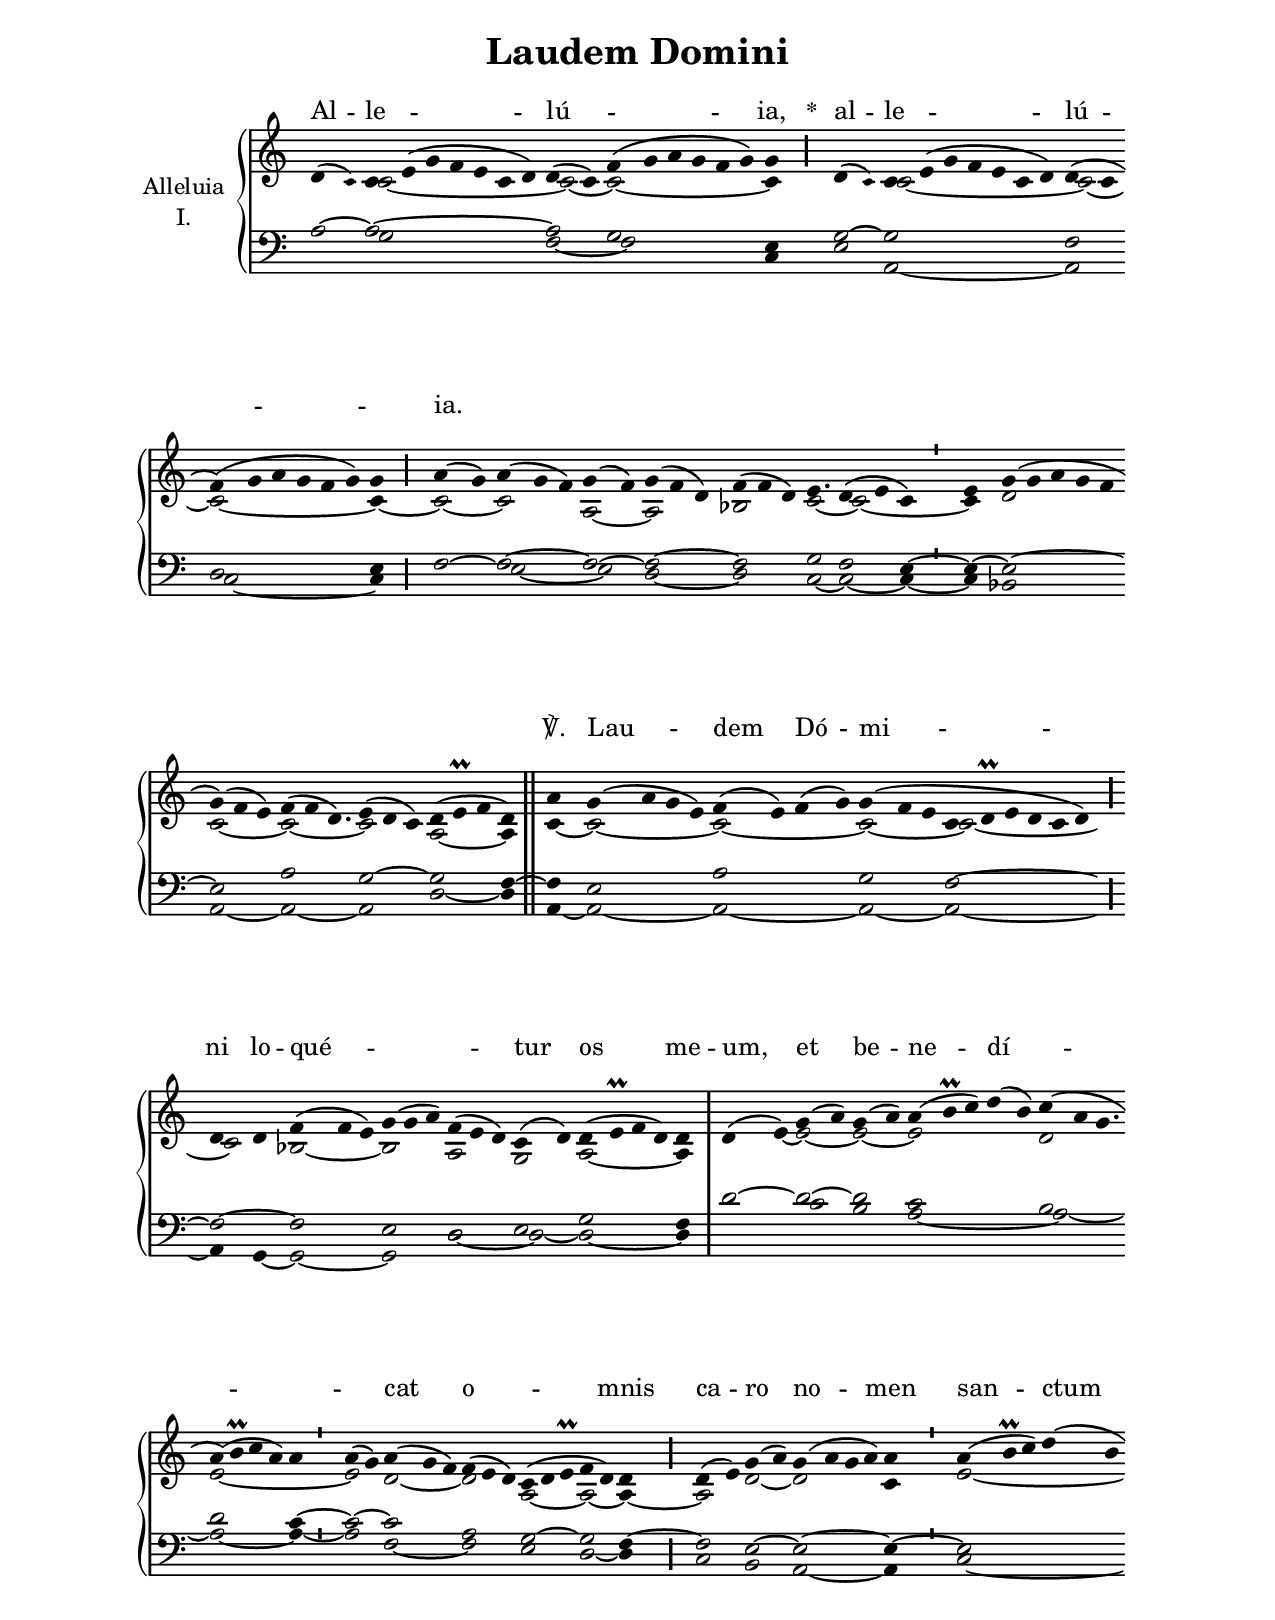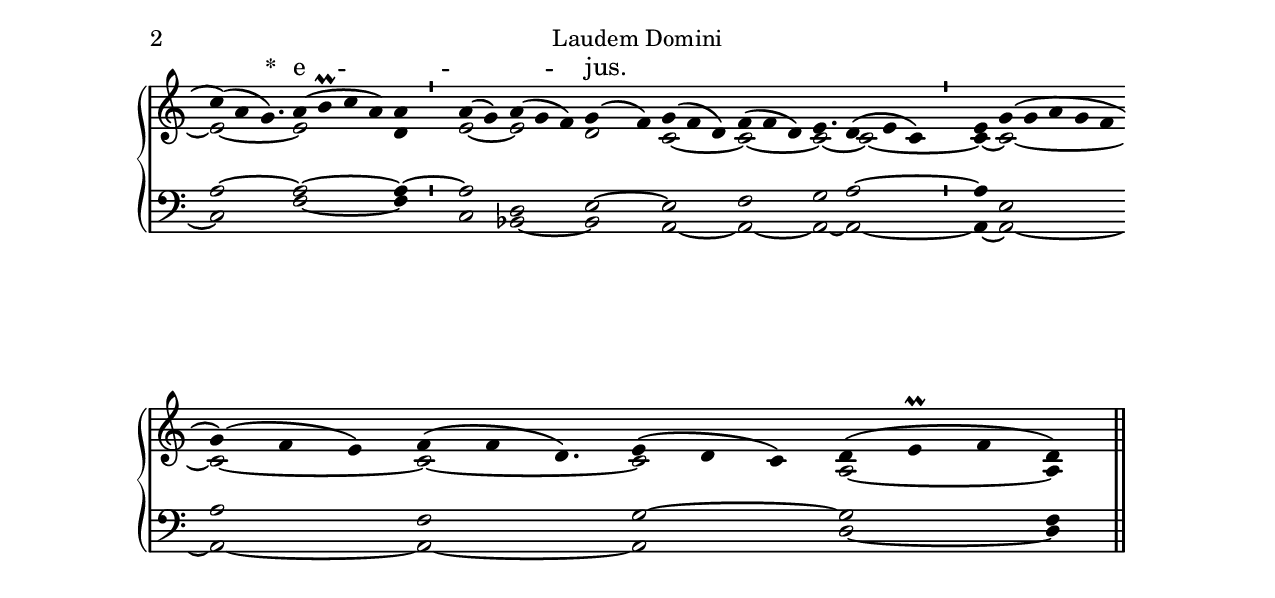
\version "2.18"
\include "gregorian.ly"
\include "noh2.ily"


%Page reference: page i.91
%(volume.page)

global = {
 \key d \dorian
 \cadenzaOn 
}

\header {
  title = \markup \center-column {"Laudem Domini" \vspace #1 }
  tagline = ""
  composer = ""
}

\paper {
 #(include-special-characters)
  oddHeaderMarkup = \markup \fill-line {
    \line {}
    \center-column {
      \on-the-fly #first-page     " "
      \on-the-fly #not-first-page "Laudem Domini"
    }
    \line { \on-the-fly #print-page-number-check-first \fromproperty #'page:page-number-string }
  }
  evenHeaderMarkup = \markup \fill-line {
    \line { \on-the-fly #print-page-number-check-first \fromproperty #'page:page-number-string }
    \center-column { "Laudem Domini" }
    \line {}
  }
}

chantText = \lyricmode {
Al -- le -- _ lú -- _ ia, 
\set stanza = " * " 
al -- le -- _ lú -- _ ia. 
_ _ _ _ _ _ _ _ _ _ _ ℣. 
Lau -- dem Dó -- mi -- ni 
lo -- qué -- _ _ tur os me -- um, 
et be -- ne -- dí -- _ _ _ cat o -- _ mnis ca -- ro 
no -- men san -- ctum 
\set stanza = " * " e -- _ _ _ jus. _ _ _ _ _ _ _ _ _ _ _ }

chantMusic = {
\tieDown   d'4 ( \once \tweak #'font-size #-4 c' ) c'4 e'4 ( g'4 f'4 e'4 c'4 d'4) d'4 ( c'4) f'4 ( g'4 a'4 g'4 f'4 g'4) g'4 \divisioMaior
  d'4 ( \once \tweak #'font-size #-4 c' ) c'4 e'4 ( g'4 f'4 e'4 c'4 d'4) d'4 ( c'4 \forceBreak
) f'4 ( g'4 a'4 g'4 f'4 g'4) g'4 \divisioMaior
 a'4 ( g'4) a'4 ( g'4 f'4) g'4 ( f'4) g'4 ( f'4 d'4) f'4 ( f'4 d'4) e'4. d'4 ( e'4 c'4) \divisioMinima
 e'4 g'4 ( g'4 a'4 g'4 f'4 \forceBreak
) g'4 ( f'4 e'4) f'4 ( f'4 d'4.) e'4 ( d'4 c'4) d'4 ( e'\prall f'4 d'4) \finalis
 a'4 g'4 ( a'4 g'4 e'4) f'4 ( e'4) f'4 ( g'4) g'4 ( f'4 e'4 c'4 d'\prall e'4 d'4 c'4 d'4) \divisioMaior \forceBreak

 d'4 d'4 f'4 ( f'4 e'4) g'4 ( g'4 a'4) f'4 ( e'4 d'4) c'4 ( d'4) d'4 ( e'\prall f'4 d'4) d'4 \divisioMaxima
 d'4 ( e'4) g'4 ( a'4) g'4 ( a'4) a'4 ( b'\prall c''4) d''4 ( b'4) c''4 ( a'4 g'4. \forceBreak
) a'4 ( b'\prall c''4 a'4) a'4 \divisioMinima
 a'4 ( g'4) a'4 ( g'4 f'4) f'4 ( e'4 d'4) c'4 ( d'4 e'\prall f'4 d'4) d'4 \divisioMaior
 d'4 ( e'4) g'4 ( a'4) g'4 ( a'4 g'4 a'4) a'4 \divisioMinima
 a'4 ( b'\prall c''4) d''4 ( b'4 \forceBreak
) c''4 ( a'4 g'4.) a'4 ( b'\prall c''4 a'4) a'4 \divisioMinima
 a'4 ( g'4) a'4 ( g'4 f'4) g'4 ( f'4) g'4 ( f'4 d'4) f'4 ( f'4 d'4) e'4. d'4 ( e'4 c'4) \divisioMinima
 e'4 g'4 ( g'4 a'4 g'4 f'4 \forceBreak
) g'4 ( f'4 e'4) f'4 ( f'4 d'4.) e'4 ( d'4 c'4) d'4 ( e'\prall f'4 d'4) \finalis

}

altoMusic = {
r2 c'2*7/2 ~ c'2 ~ c'2*6/2 ~ c'4 r2 c'2*7/2 ~ c'2 ~ c'2*6/2 ~ c'4 ~ \divisioMaior
c'2 ~ c'2*3/2 a2 ~ a2*3/2 bes2*3/2 c'2*3/4 ~ c'2*3/2 ~ \divisioMinima
c'4 d'2*5/2 c'2*3/2 ~ c'2*7/4 ~ c'2*3/2 a2*3/2 ~ a4 \finalis
c'4 ~ c'2*4/2 ~ c'2*4/2 ~ c'2*3/2 ~ c'2*6/2 ~ \divisioMaior
c'2 bes2*3/2 ~ bes2*3/2 a2*3/2 g2 a2*4/2 ~ a4 \divisioMaxima
r4 e'4 ~ e'2 ~ e'2 ~ e'2*5/2 d'2*7/4 e'2*5/2 ~ \divisioMinima
e'2 d'2*3/2 ~ d'2*3/2 a2*3/2 ~ a2 ~ a4 ~ \divisioMaior
a2 d'2 ~ d'2*4/2 c'4 \divisioMinima
e'2*5/2 ~ e'2*7/4 ~ e'2*4/2 d'4 \divisioMinima
e'2 ~ e'2*3/2 d'2 c'2*3/2 ~ c'2*3/2 ~ c'2*3/4 ~ c'2*3/2 ~ \divisioMinima
c'4 ~ c'2*5/2 ~ c'2*3/2 ~ c'2*7/4 ~ c'2*3/2 a2*3/2 ~ a4 \finalis
}

tenorMusic = {
a2 ~ a2*7/2 ~ a2 g2*6/2 e4 g2 ~ g2*7/2 f2 d2*6/2 e4 \divisioMaior
f2 ~ f2*3/2 ~ f2 ~ f2*3/2 ~ f2*3/2 g2*3/4 f2 e4 ~ \divisioMinima
e4 ~ e2*5/2 ~ e2*3/2 a2*7/4 g2*3/2 ~ g2*3/2 f4 ~ \finalis
f4 e2*4/2 a2*4/2 g2*3/2 f2*6/2 ~ \divisioMaior
f2 ~ f2*3/2 e2*3/2 d2*3/2 e2 g2*4/2 f4 \divisioMaxima
d'2 ~ d'2 ~ d'2 c'2*5/2 b2*7/4 d'2*4/2 c'4 ~ \divisioMinima
c'2 ~ c'2*3/2 a2*3/2 g2*3/2 ~ g2 f4 ~ \divisioMaior
f2 e2 ~ e2*4/2 ~ e4 ~ \divisioMinima
e2*5/2 a2*7/4 ~ a2*4/2 ~ a4 ~ \divisioMinima
a2 d2*3/2 e2 ~ e2*3/2 f2*3/2 g2*3/4 a2*3/2 ~ \divisioMinima
a4 e2*5/2 a2*3/2 f2*7/4 g2*3/2 ~ g2*3/2 f4 \finalis
}

bassMusic = {
r2 g2*7/2 f2 ~ f2*6/2 c4 e2 a,2*7/2 ~ a,2 c2*6/2 ~ c4 \divisioMaior
r2 e2*3/2 ~ e2 d2*3/2 ~ d2*3/2 c2*3/4 ~ c2 ~ c4 ~ \divisioMinima
c4 bes,2*5/2 a,2*3/2 ~ a,2*7/4 ~ a,2*3/2 d2*3/2 ~ d4 \finalis
a,4 ~ a,2*4/2 ~ a,2*4/2 ~ a,2*3/2 ~ a,2*6/2 ~ \divisioMaior
a,4 g,4 ~ g,2*3/2 ~ g,2*3/2 d2*3/2 ~ d2 ~ d2*4/2 ~ d4 \divisioMaxima
r2 c'2 b2 a2*5/2 ~ a2*7/4 ~ a2*4/2 ~ a4 ~ \divisioMinima
a2 f2*3/2 ~ f2*3/2 e2*3/2 d2 ~ d4 \divisioMaior
c2 b,2 a,2*4/2 ~ a,4 \divisioMinima
c2*5/2 ~ c2*7/4 f2*4/2 ~ f4 \divisioMinima
c2 bes,2*3/2 ~ bes,2 a,2*3/2 ~ a,2*3/2 ~ a,2*3/4 ~ a,2*3/2 ~ \divisioMinima
a,4 ~ a,2*5/2 ~ a,2*3/2 ~ a,2*7/4 ~ a,2*3/2 d2*3/2 ~ d4 \finalis
}

voiceLines = {
\voiceLineStyle


}

\score{
  <<
    \new GrandStaff <<
      \set GrandStaff.autoBeaming = ##f
      \set GrandStaff.instrumentName = \markup \center-column {
        "Alleluia"
        "I."
      }
      \new Staff = up <<
        \new Voice = "chant" {
          \voiceOne \global \chantMusic
        }
        \new Voice {
          \voiceTwo \global \altoMusic
        }
      >>

      \new Staff = down <<
        \clef bass
        \new Voice {
          \voiceOne \global \tenorMusic
        }
        \new Voice {
          \voiceTwo \global \bassMusic
        }
	\new Voice {
        \voiceThree \global \voiceLines
        }
      >>
    >>
    \new Lyrics \lyricsto chant {
      \chantText
    }
  >>
  \layout{
  }
  \midi{
    \tempo 4 = 125
  }
}
